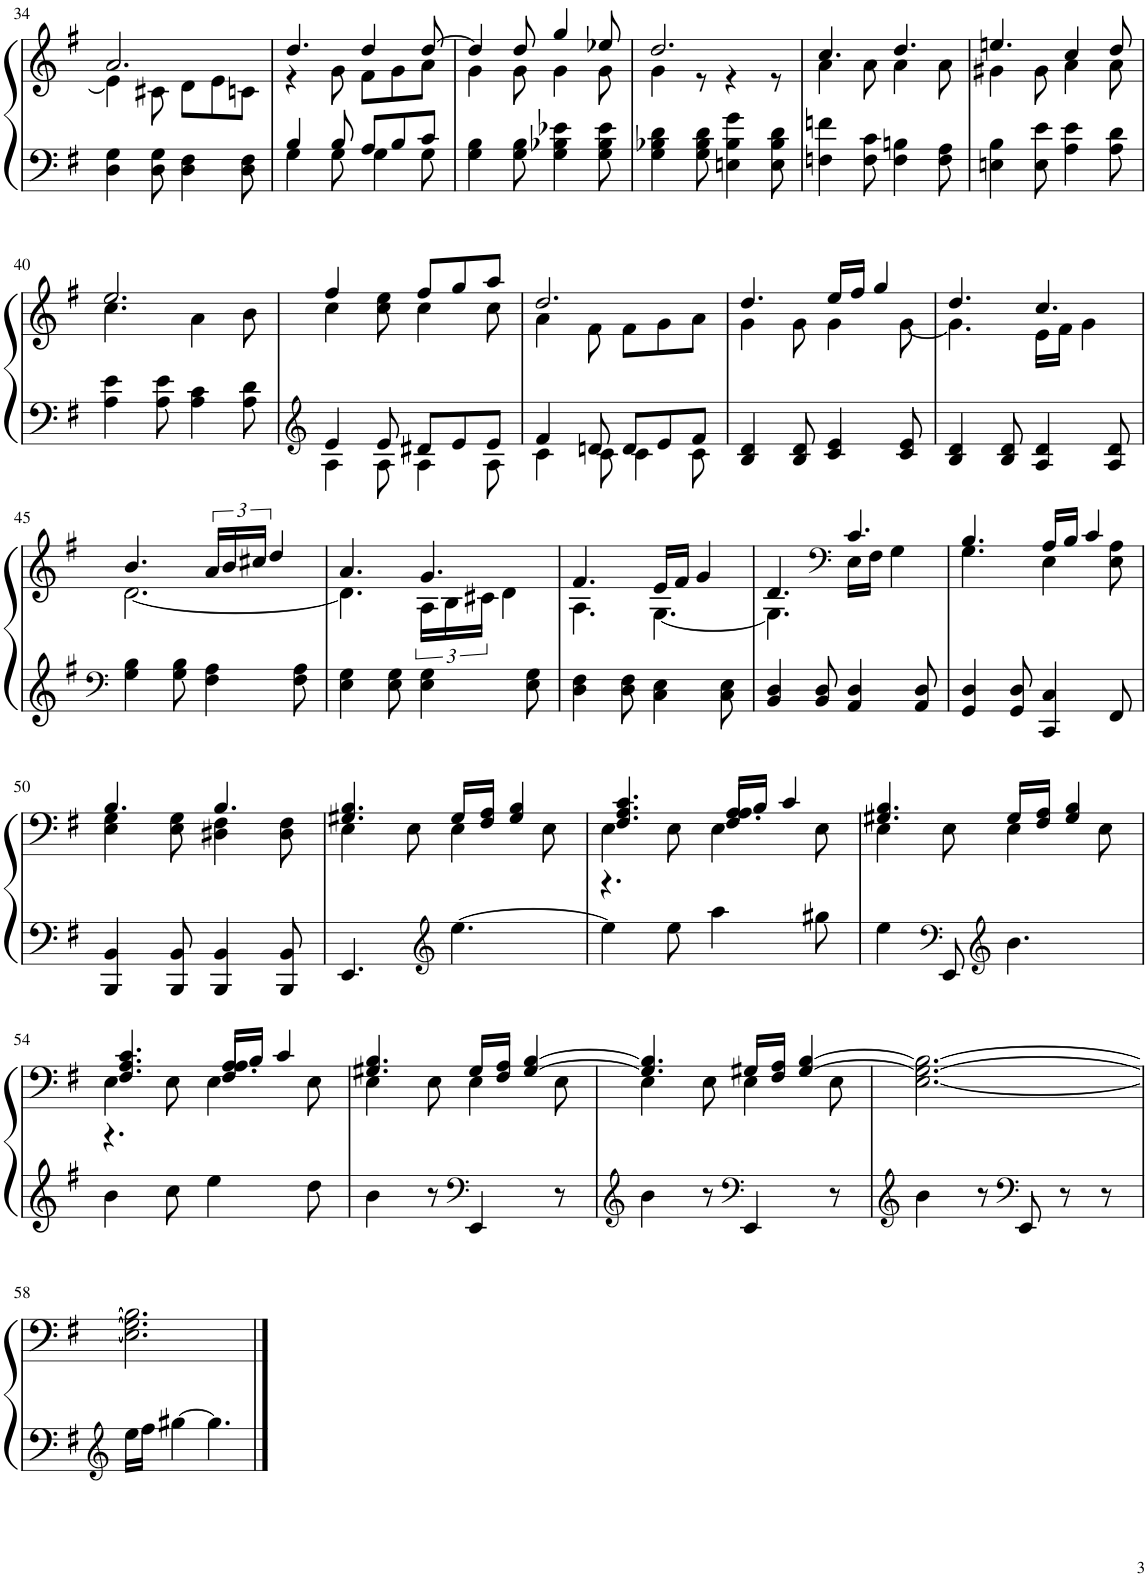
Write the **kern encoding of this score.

**kern	**kern
*part1	*part1
*staff2	*staff1
*I"Piano	*
*I'Pno.	*
!!LO:PB:g=z
*clefF4	*clefG2
*k[f#]	*k[f#]
*M6/8	*M6/8
=34	=34
*	*^
4D\ 4G\	2.a/	4e\]
8D\ 8G\	.	8c#X\
4D\ 4F#\	.	8d\L
.	.	8e\
8D\ 8F#\	.	8cn\J
=35	=35	=35
*^	*	*
4B/	4G\	4.dd/	4r
8B/	8G\	.	8g\
8A/L	4G\	4dd/	8f#\L
8B/	.	.	8g\
8c/J	8G\	[8dd/	8a\J
*v	*v	*	*
=36	=36	=36
4G\ 4B\	4dd/]	4g\
8G\ 8B\	8dd/	8g\
4G\ 4B-X\ 4e-X\	4gg/	4g\
8G\ 8B-\ 8e-\	8ee-X/	8g\
=37	=37	=37
4G\ 4B-X\ 4d\	2.dd/	4g\
8G\ 8B-\ 8d\	.	8r
4En\ 4B-\ 4g\	.	4r
8E\ 8B-\ 8d\	.	8r
=38	=38	=38
4Fn\ 4fn\	4.cc/	4a\
8F\ 8c\	.	8a\
4F\ 4Bn\	4.dd/	4a\
8F\ 8A\	.	8a\
=39	=39	=39
4En\ 4B\	4.een/	4g#X\
8E\ 8e\	.	8g#\
4A\ 4e\	4cc/	4a\
8A\ 8d\	8dd/	8a\
!!LO:LB:g=z	!!
=40	=40	=40
4A\ 4e\	2.ee/	4.cc\
8A\ 8e\	.	.
4A\ 4c\	.	4a\
8A\ 8d\	.	8b\
=41	=41	=41
*clefG2	*	*
*^	*	*
4e/	4A\	4ff#/	4cc\
8e/	8A\	8ryy	8cc\ 8ee\
8d#X/L	4A\	8ff#/L	4cc\
8e/	.	8gg/	.
8e/J	8A\	8aa/J	8cc\
=42	=42	=42	=42
4f#/	4c\	2.dd/	4a\
8dn/	8c\	.	8f#\
8d/L	4c\	.	8f#\L
8e/	.	.	8g\
8f#/J	8c\	.	8a\J
*v	*v	*	*
=43	=43	=43
4B/ 4d/	4.dd/	4g\
8B/ 8d/	.	8g\
4c/ 4e/	16ee/LL	4g\
.	16ff#/JJ	.
.	4gg/	.
8c/ 8e/	.	[8g\
=44	=44	=44
4B/ 4d/	4.dd/	4.g\]
8B/ 8d/	.	.
4A/ 4d/	4.cc/	16e\LL
.	.	16f#\JJ
.	.	4g\
8A/ 8d/	.	.
!!LO:LB:g=z	!!
=45	=45	=45
*clefF4	*	*
4G\ 4B\	4.b/	[2.d\
8G\ 8B\	.	.
4F#\ 4A\	24a/LL	.
.	24b/	.
.	24cc#X/JJ	.
.	4dd/	.
8F#\ 8A\	.	.
=46	=46	=46
4E\ 4G\	4.a/	4.d\]
8E\ 8G\	.	.
4E\ 4G\	4.g/	24A\LL
.	.	24B\
.	.	24c#X\JJ
.	.	4d\
8E\ 8G\	.	.
=47	=47	=47
4D\ 4F#\	4.f#/	4.A\
8D\ 8F#\	.	.
4C\ 4E\	16e/LL	[4.G\
.	16f#/JJ	.
.	4g/	.
8C\ 8E\	.	.
=48	=48	=48
4BB/ 4D/	4.d/	4.G\]
8BB/ 8D/	.	.
*	*clefF4	*
4AA/ 4D/	4.c/	16E\LL
.	.	16F#\JJ
.	.	4G\
8AA/ 8D/	.	.
=49	=49	=49
4GG/ 4D/	4.B/	4.G\
8GG/ 8D/	.	.
4CC/ 4C/	16A/LL	4E\
.	16B/JJ	.
.	4c/	.
8FF#/	.	8E\ 8A\
!!LO:LB:g=z	!!
=50	=50	=50
4BBB/ 4BB/	4.B/	4E\ 4G\
8BBB/ 8BB/	.	8E\ 8G\
4BBB/ 4BB/	4.B/	4D#X\ 4F#\
8BBB/ 8BB/	.	8D#\ 8F#\
=51	=51	=51
4.EE/	4.G#X/ 4.B/	4E\
.	.	8E\
*clefG2	*	*
[4.ee\	16G#/LL	4E\
.	16F#/ 16A/JJ	.
.	4G#/ 4B/	.
.	.	8E\
=52	=52	=52
*	*	*^
4ee\]	4.F#/ 4.A/ 4.c/	4E\	4.r
8ee\	.	8E\	.
4aa\	16A/LL	4E\	4.F#/ 4.A/
.	16B/JJ	.	.
.	4c/	.	.
8gg#X\	.	8E\	.
*	*	*v	*v
=53	=53	=53
4ee\	4.G#X/ 4.B/	4E\
*clefF4	*	*
8EE/	.	8E\
*clefG2	*	*
4.b\	16G#/LL	4E\
.	16F#/ 16A/JJ	.
.	4G#/ 4B/	.
.	.	8E\
!!LO:LB:g=z
=54	=54	=54
*	*	*^
4b\	4.F#/ 4.A/ 4.c/	4E\	4.r
8cc\	.	8E\	.
4ee\	16A/LL	4E\	4.F#/ 4.A/
.	16B/JJ	.	.
.	4c/	.	.
8dd\	.	8E\	.
*	*	*v	*v
=55	=55	=55
4b\	4.G#X/ 4.B/	4E\
8r	.	8E\
*clefF4	*	*
4EE/	16G#/LL	4E\
.	16F#/ 16A/JJ	.
.	[4G#/ [4B/	.
8r	.	8E\
=56	=56	=56
*clefG2	*	*
4b\	4.G#/] 4.B/]	4E\
8r	.	8E\
*clefF4	*	*
4EE/	16G#X/LL	4E\
.	16F#/ 16A/JJ	.
.	[4G#/ [4B/	.
8r	.	8E\
*	*v	*v
=57	=57
*clefG2	*
4b\	[2.E\ 2.G#\_ 2.B\_
8r	.
*clefF4	*
8EE/	.
8r	.
8r	.
!!LO:LB:g=z
=58	=58
*clefG2	*
16ee\LL	2.E\] 2.G#\] 2.B\]
16ff#\JJ	.
[4gg#X\	.
4.gg#\]	.
==	==
*-	*-
